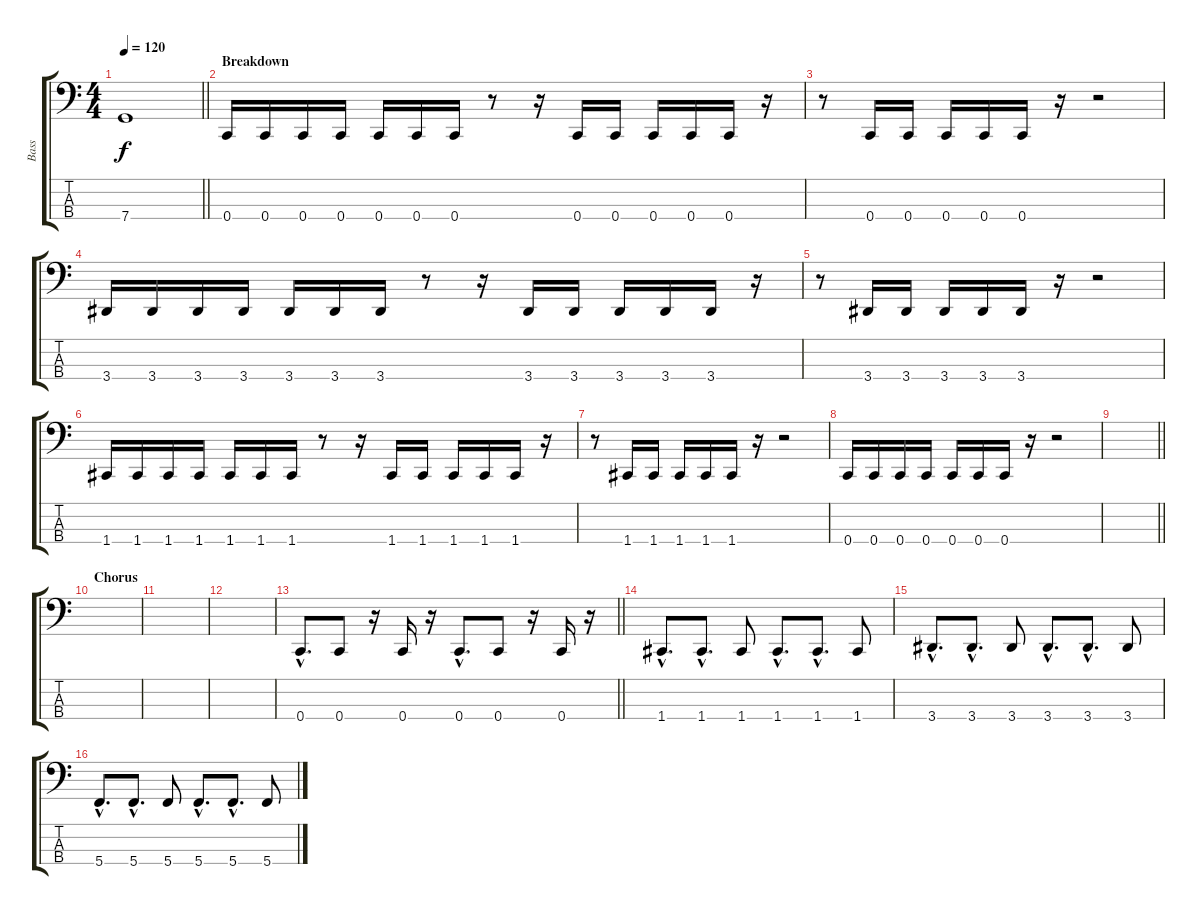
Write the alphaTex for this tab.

\track ("Bass" "Bass") {instrument electricbassfinger}
\staff {score tabs}
\tuning (F2 C2 G1 C1) {hide}
\ts (4 4)
\tempo 120
\clef f4
\barLineRight lightlight
\ks c
7.4.1{dy f} |
\section ("" "Breakdown")
0.4.16 0.4.16 0.4.16 0.4.16 0.4.16 0.4.16 0.4.16 r.8 r.16 0.4.16 0.4.16 0.4.16 0.4.16 0.4.16 r.16 |
r.8 0.4.16 0.4.16 0.4.16 0.4.16 0.4.16 r.16 r.2 |
3.4.16 3.4.16 3.4.16 3.4.16 3.4.16 3.4.16 3.4.16 r.8 r.16 3.4.16 3.4.16 3.4.16 3.4.16 3.4.16 r.16 |
r.8 3.4.16 3.4.16 3.4.16 3.4.16 3.4.16 r.16 r.2 |
1.4.16 1.4.16 1.4.16 1.4.16 1.4.16 1.4.16 1.4.16 r.8 r.16 1.4.16 1.4.16 1.4.16 1.4.16 1.4.16 r.16 |
r.8 1.4.16 1.4.16 1.4.16 1.4.16 1.4.16 r.16 r.2 |
0.4.16 0.4.16 0.4.16 0.4.16 0.4.16 0.4.16 0.4.16 r.16 r.2 |
\barLineRight lightlight
|
\section ("" "Chorus")
|
|
|
\barLineRight lightlight
0.4{hac}.8{d} 0.4.8 r.16 0.4.16 r.16 0.4{hac}.8{d} 0.4.8 r.16 0.4.16 r.16 |
1.4{hac}.8{d} 1.4{hac}.8{d} 1.4.8 1.4{hac}.8{d} 1.4{hac}.8{d} 1.4.8 |
3.4{hac}.8{d} 3.4{hac}.8{d} 3.4.8 3.4{hac}.8{d} 3.4{hac}.8{d} 3.4.8 |
5.4{hac}.8{d} 5.4{hac}.8{d} 5.4.8 5.4{hac}.8{d} 5.4{hac}.8{d} 5.4.8
